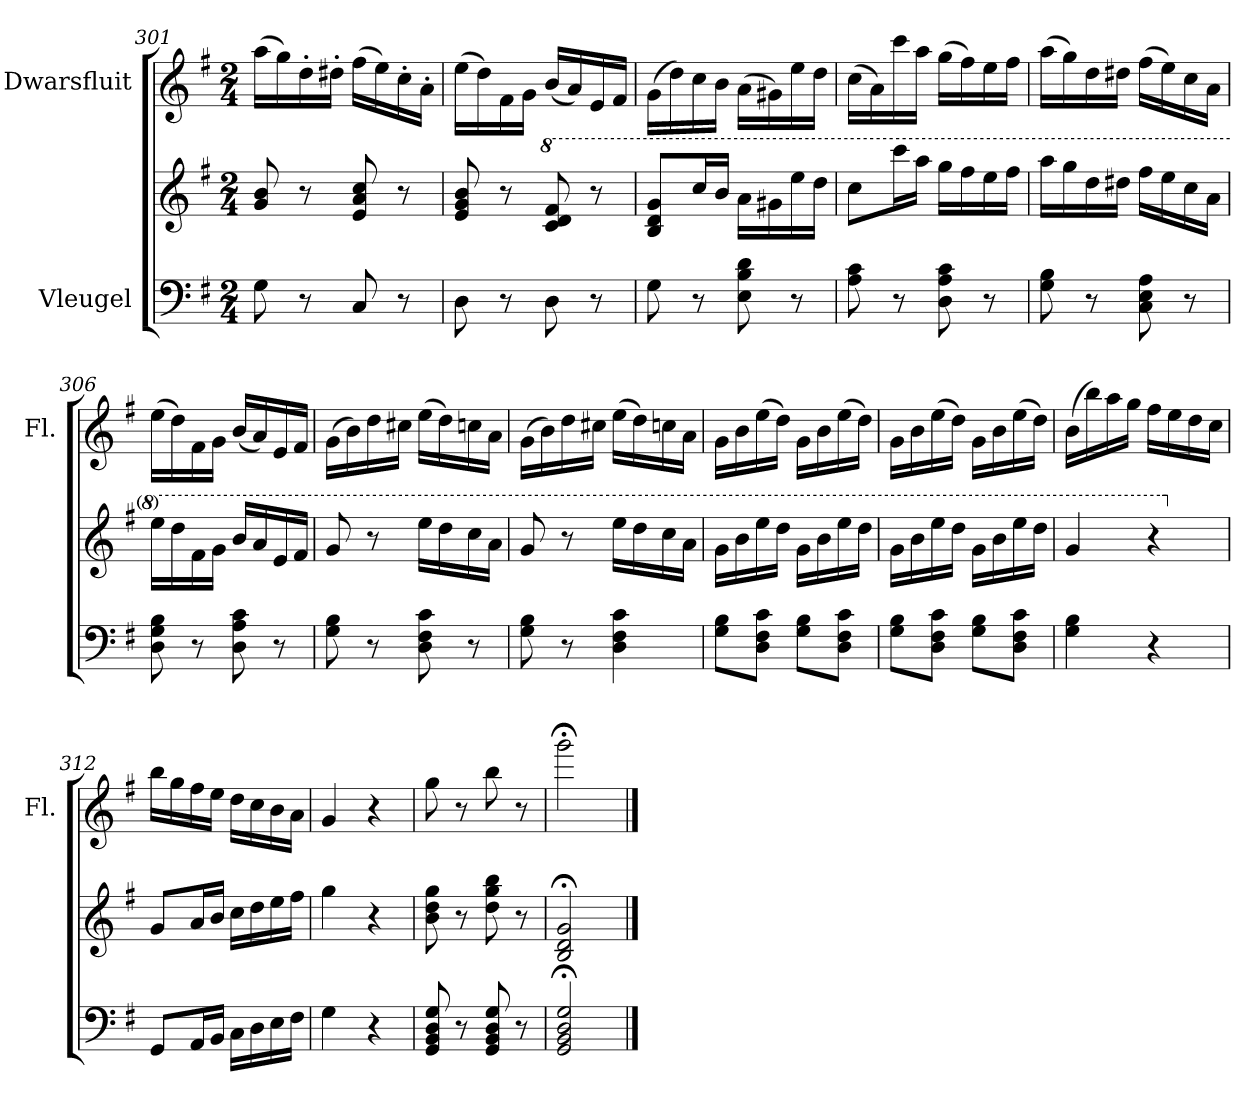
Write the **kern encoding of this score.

**kern	**kern	**kern
*part2	*part2	*part1
*staff3	*staff2	*staff1
*I"Vleugel	*	*I"Dwarsfluit
*	*	*I'Fl.
!!LO:LB:g=z
*clefF4	*clefG2	*clefG2
*k[f#]	*k[f#]	*k[f#]
*M2/4	*M2/4	*M2/4
=301	=301	=301
8G\	8g/ 8b/	(16aa\LL
.	.	16gg\)
8r	8r	16dd'\
.	.	16dd#X'\JJ
8C/	8e/ 8a/ 8cc/	(16ff#\LL
.	.	16ee\)
8r	8r	16cc'\
.	.	16a'\JJ
=302	=302	=302
8D\	8e/ 8g/ 8b/	(16ee\LL
.	.	16dd\)
8r	8r	16f#\
.	.	16g\JJ
*	*8va	*
8D\	8cc/ 8dd/ 8ff#/	(16b/LL
.	.	16a/)
8r	8r	16e/
.	.	16f#/JJ
=303	=303	=303
8G\	8b/ 8dd/ 8gg/L	(16g\LL
.	.	16dd\)
8r	16ccc/L	16cc\
.	16bb/JJ	16b\JJ
8E\ 8B\ 8d\	16aa\LL	(16a\LL
.	16gg#X\	16g#X\)
8r	16eee\	16ee\
.	16ddd\JJ	16dd\JJ
!!LO:PB:g=z
=304	=304	=304
8A\ 8c\	8ccc\L	(16cc\LL
.	.	16a\)
8r	16cccc\L	16ccc\
.	16aaa\JJ	16aa\JJ
8D\ 8A\ 8c\	16ggg\LL	(16gg\LL
.	16fff#\	16ff#\)
8r	16eee\	16ee\
.	16fff#\JJ	16ff#\JJ
=305	=305	=305
8G\ 8B\	16aaa\LL	(16aa\LL
.	16ggg\	16gg\)
8r	16ddd\	16dd\
.	16ddd#X\JJ	16dd#X\JJ
8C\ 8E\ 8A\	16fff#\LL	(16ff#\LL
.	16eee\	16ee\)
8r	16ccc\	16cc\
.	16aa\JJ	16a\JJ
=306	=306	=306
8D\ 8G\ 8B\	16eee\LL	(16ee\LL
.	16ddd\	16dd\)
8r	16ff#\	16f#\
.	16gg\JJ	16g\JJ
8D\ 8A\ 8c\	16bb/LL	(16b/LL
.	16aa/	16a/)
8r	16ee/	16e/
.	16ff#/JJ	16f#/JJ
=307	=307	=307
8G\ 8B\	8gg/	(16g\LL
.	.	16b\)
8r	8r	16dd\
.	.	16cc#X\JJ
8D\ 8F#\ 8c\	16eee\LL	(16ee\LL
.	16ddd\	16dd\)
8r	16ccc\	16ccn\
.	16aa\JJ	16a\JJ
!!LO:LB:g=z
=308	=308	=308
8G\ 8B\	8gg/	(16g\LL
.	.	16b\)
8r	8r	16dd\
.	.	16cc#X\JJ
4D\ 4F#\ 4c\	16eee\LL	(16ee\LL
.	16ddd\	16dd\)
.	16ccc\	16ccn\
.	16aa\JJ	16a\JJ
=309	=309	=309
8G\ 8B\L	16gg\LL	16g\LL
.	16bb\	16b\
8D\ 8F#\ 8c\J	16eee\	(16ee\
.	16ddd\JJ	16dd\JJ)
8G\ 8B\L	16gg\LL	16g\LL
.	16bb\	16b\
8D\ 8F#\ 8c\J	16eee\	(16ee\
.	16ddd\JJ	16dd\JJ)
=310	=310	=310
8G\ 8B\L	16gg\LL	16g\LL
.	16bb\	16b\
8D\ 8F#\ 8c\J	16eee\	(16ee\
.	16ddd\JJ	16dd\JJ)
8G\ 8B\L	16gg\LL	16g\LL
.	16bb\	16b\
8D\ 8F#\ 8c\J	16eee\	(16ee\
.	16ddd\JJ	16dd\JJ)
=311	=311	=311
4G\ 4B\	4gg/	(16b\LL
.	.	16bb\)
.	.	16aa\
.	.	16gg\JJ
4r	4r	16ff#\LL
.	.	16ee\
.	.	16dd\
.	.	16cc\JJ
!!LO:LB:g=z
=312	=312	=312
*	*X8va	*
8GG/L	8g/L	16bb\LL
.	.	16gg\
16AA/L	16a/L	16ff#\
16BB/JJ	16b/JJ	16ee\JJ
16C\LL	16cc\LL	16dd\LL
16D\	16dd\	16cc\
16E\	16ee\	16b\
16F#\JJ	16ff#\JJ	16a\JJ
=313	=313	=313
4G\	4gg\	4g/
4r	4r	4r
=314	=314	=314
8GG/ 8BB/ 8D/ 8G/	8b\ 8dd\ 8gg\	8gg\
8r	8r	8r
8GG/ 8BB/ 8D/ 8G/	8dd\ 8gg\ 8bb\	8bb\
8r	8r	8r
=315	=315	=315
*	*	*MM40
2GG/;< 2BB/;< 2D/;< 2G/;<	2B/;< 2d/;< 2g/;<	2ggg;<\
==	==	==
*-	*-	*-
